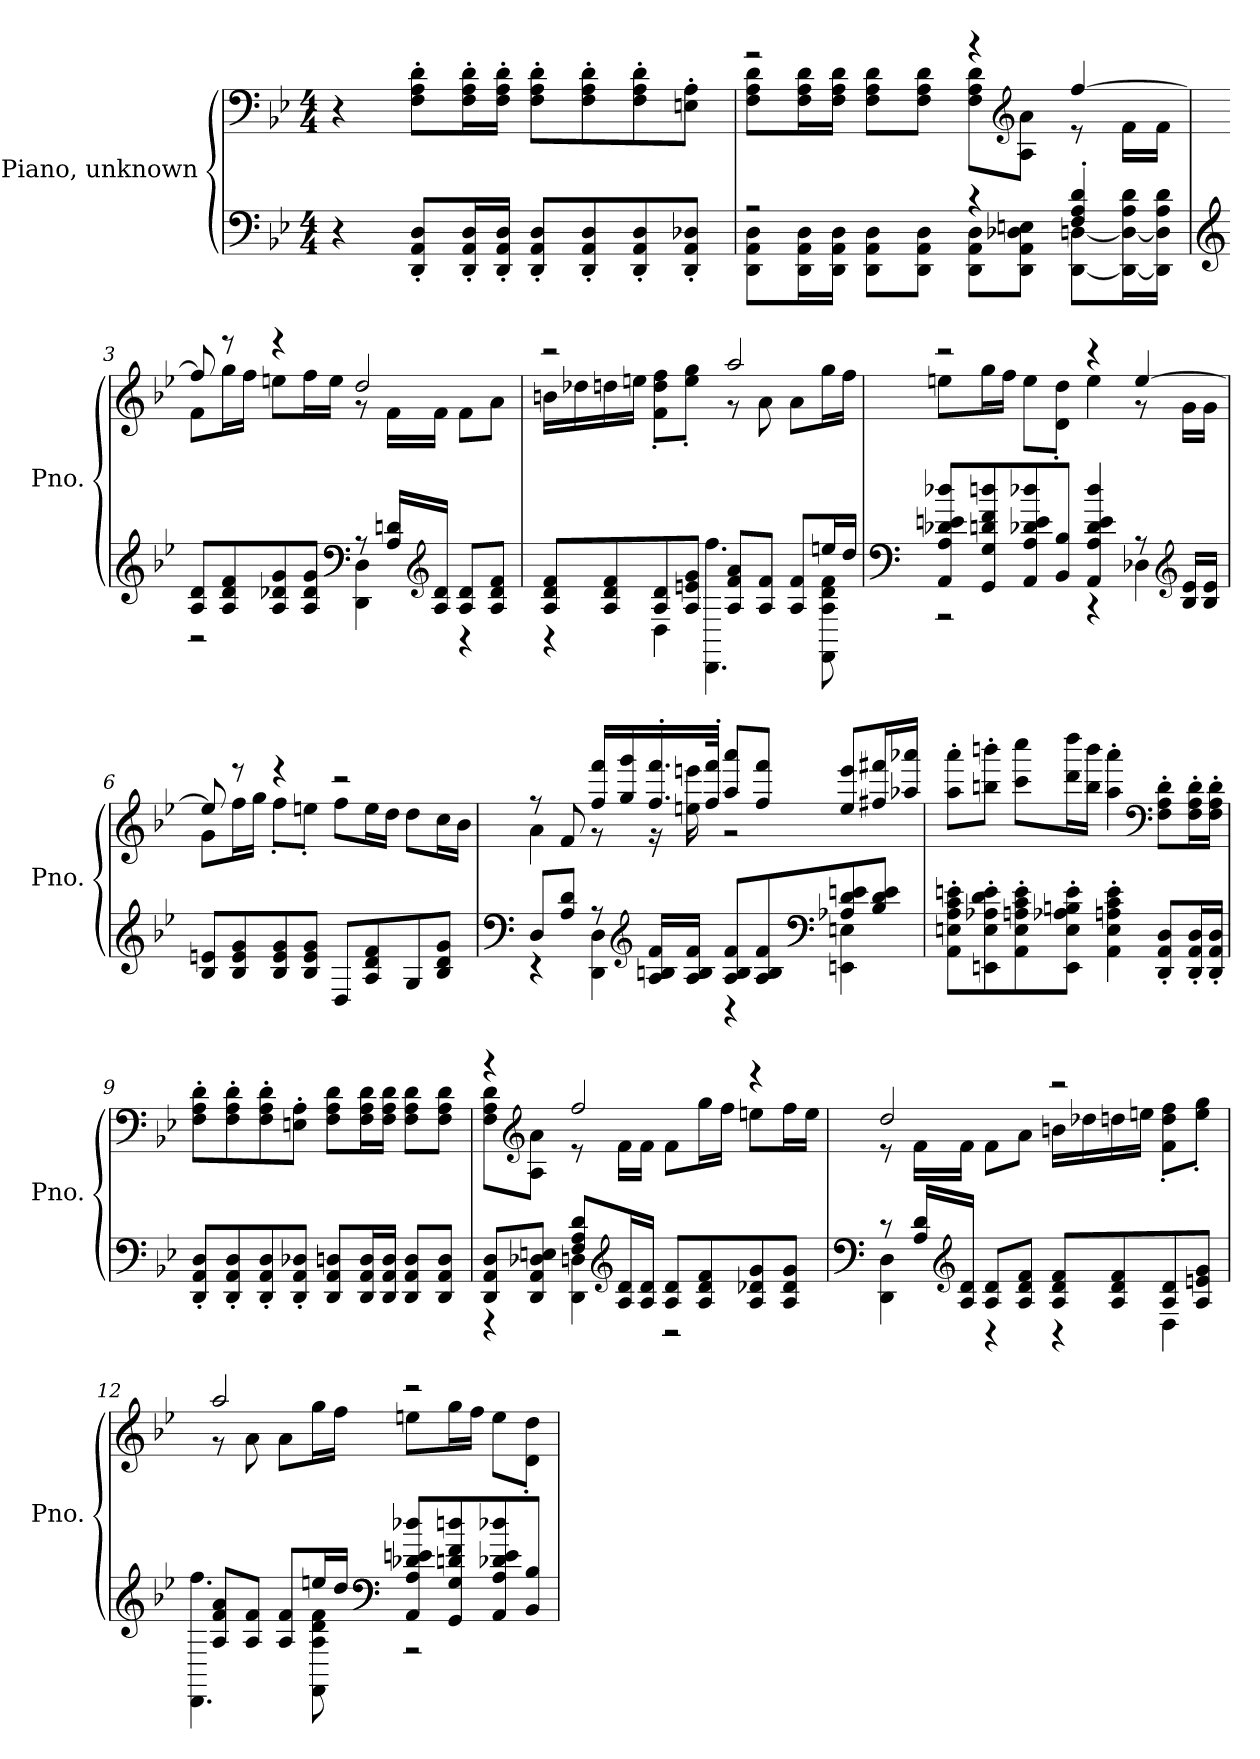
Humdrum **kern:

**kern	**kern
*part1	*part1
*staff2	*staff1
*I"Piano, unknown	*
*I'Pno.	*
*clefF4	*clefF4
*k[b-e-]	*k[b-e-]
*M4/4	*M4/4
*MM120	*MM120
=1	=1
4r	4r
8DD/' 8AA/' 8D/'L	8F\' 8A\' 8d\'L
16DD/' 16AA/' 16D/'L	16F\' 16A\' 16d\'L
16DD/' 16AA/' 16D/'JJ	16F\' 16A\' 16d\'JJ
8DD/' 8AA/' 8D/'L	8F\' 8A\' 8d\'L
8DD/' 8AA/' 8D/'	8F\' 8A\' 8d\'
8DD/' 8AA/' 8D/'	8F\' 8A\' 8d\'
8DD/' 8AA/' 8D-X/'J	8En\' 8A\'J
=2	=2
*^	*^
2r	8DD\ 8AA\ 8D\L	2r	8F\ 8A\ 8d\L
.	16DD\ 16AA\ 16D\L	.	16F\ 16A\ 16d\L
.	16DD\ 16AA\ 16D\JJ	.	16F\ 16A\ 16d\JJ
.	8DD\ 8AA\ 8D\L	.	8F\ 8A\ 8d\L
.	8DD\ 8AA\ 8D\J	.	8F\ 8A\ 8d\J
4r	8DD\ 8AA\ 8D\L	4r	8F\ 8A\ 8d\L
*	*	*clefG2	*
.	8DD\ 8AA\ 8D-X\ 8En\J	.	8A\ 8a\J
4F/' 4A/' 4d/'	[8DD\ [8Dn\L	[4ff/	8r
.	16DD\_ 16D\_ 16A\ 16d\L	.	16f\LL
.	16DD\] 16D\] 16A\ 16d\JJ	.	16f\JJ
!!LO:LB:g=z	!!
=3	=3	=3	=3
*clefG2	*	*	*
8A/ 8d/L	2r	8ff/]	8f\L
8A/ 8d/ 8f/	.	8r	16gg\L
.	.	.	16ff\JJ
8A/ 8d-X/ 8g/	.	4r	8een\L
8A/ 8d-/ 8g/J	.	.	16ff\L
.	.	.	16ee\JJ
*clefF4	*	*	*
8r	4DD\ 4D\	2dd/	8r
16A/ 16dn/LL	.	.	16f\LL
*clefG2	*	*	*
16A/ 16d/JJ	.	.	16f\JJ
8A/ 8d/L	4r	.	8f\L
8A/ 8d/ 8f/J	.	.	8a\J
=4	=4	=4	=4
8A/ 8d/ 8f/L	4r	2r	16bn\LL
.	.	.	16dd-X\
8A/ 8d/ 8f/	.	.	16ddn\
.	.	.	16een\JJ
8A/ 8d/	4D\	.	8f\' 8dd\' 8ff\'L
8A/ 8en/ 8g/J	.	.	8ee\' 8gg\'J
8A/ 8f/ 8a/L	4.DD\ 4.ff\	2aa/	8r
8A/ 8f/J	.	.	8a\
8A/ 8f/L	.	.	8a\L
16een/L	8FF\ 8A\ 8d\ 8f\	.	16gg\L
16dd/JJ	.	.	16ff\JJ
!!LO:LB:g=z	!!
=5	=5	=5	=5
*clefF4	*	*	*
8AA/ 8A/ 8d-X/ 8en/ 8dd-X/L	2r	2r	8een\L
8GG/ 8G/ 8dn/ 8f/ 8ddn/	.	.	16gg\L
.	.	.	16ff\JJ
8AA/ 8A/ 8d-X/ 8e/ 8dd-X/	.	.	8ee\L
8BB-/ 8B-/J	.	.	8d\' 8dd\'J
4AA/ 4A/ 4d-/ 4e/ 4dd-/	4r	4r	4ee\
8r	4D-X\	[4ee/	8r
*clefG2	*	*	*
16B-/ 16e/LL	.	.	16g\LL
16B-/ 16e/JJ	.	.	16g\JJ
*v	*v	*	*
=6	=6	=6
8B-/ 8en/L	8ee/]	8g\L
8B-/ 8e/ 8g/	8r	16ff\L
.	.	16gg\JJ
8B-/ 8e/ 8g/	4r	8ff'\L
8B-/ 8e/ 8g/J	.	8een'\J
8D/L	2r	8ff\L
8A/ 8d/ 8f/	.	16ee\L
.	.	16dd\JJ
8G/	.	8dd\L
8B-/ 8d/ 8g/J	.	16cc\L
.	.	16b-\JJ
!!LO:LB:g=z	!!
=7	=7	=7
*clefF4	*	*
*^	*	*
8D/L	4r	8r	4a\
8A/ 8d/J	.	8f/	.
8r	4DD\ 4D\	16ff/ 16fff/LL	8r
.	.	16gg/ 16ggg/	.
*clefG2	*	*	*
16A/ 16Bn/ 16f/LL	.	16.ff/' 16.fff/'	16r
16A/ 16B/ 16f/JJ	.	.	16een\ 16eeen\
.	.	32ff/' 32fff/'JJk	.
8A/ 8B/ 8f/L	4r	8aa/ 8aaa/L	2r
8A/ 8B/ 8f/	.	8ff/ 8fff/J	.
*clefF4	*	*	*
8A-X/ 8d/ 8en/	4EEn\ 4En\	8ee/ 8eee/L	.
8B/ 8d/ 8e/J	.	16ff#X/ 16fff#X/L	.
.	.	16aa-X/ 16aaa-X/JJ	.
*v	*v	*	*
*	*v	*v
=8	=8
8AA\' 8En\' 8A\' 8c\' 8en\'L	8aa\' 8aaa\'L
8EEn\' 8E\' 8A-X\' 8d\' 8e\'	8bbn\' 8bbbn\'J
8AA\' 8E\' 8An\' 8c\' 8e\'	8ccc\ 8cccc\L
8EE\' 8E\' 8A-X\' 8Bn\' 8e\'J	16ddd\ 16dddd\L
.	16bb\ 16bbb\JJ
4AA\' 4E\' 4An\' 4c\' 4e\'	4aa\' 4aaa\'
*	*clefF4
8DD/' 8AA/' 8D/'L	8F\' 8A\' 8d\'L
16DD/' 16AA/' 16D/'L	16F\' 16A\' 16d\'L
16DD/' 16AA/' 16D/'JJ	16F\' 16A\' 16d\'JJ
!!LO:LB:g=z
=9	=9
8DD/' 8AA/' 8D/'L	8F\' 8A\' 8d\'L
8DD/' 8AA/' 8D/'	8F\' 8A\' 8d\'
8DD/' 8AA/' 8D/'	8F\' 8A\' 8d\'
8DD/' 8AA/' 8D-X/'J	8En\' 8A\'J
8DD/ 8AA/ 8Dn/L	8F\ 8A\ 8d\L
16DD/ 16AA/ 16D/L	16F\ 16A\ 16d\L
16DD/ 16AA/ 16D/JJ	16F\ 16A\ 16d\JJ
8DD/ 8AA/ 8D/L	8F\ 8A\ 8d\L
8DD/ 8AA/ 8D/J	8F\ 8A\ 8d\J
=10	=10
*^	*^
8DD/ 8AA/ 8D/L	4r	4r	8F\ 8A\ 8d\L
*	*	*clefG2	*
8DD/ 8AA/ 8D-X/ 8En/J	.	.	8A\ 8a\J
8F/ 8A/ 8d/L	4DD\ 4Dn\	2ff/	8r
*clefG2	*	*	*
16A/ 16d/L	.	.	16f\LL
16A/ 16d/JJ	.	.	16f\JJ
8A/ 8d/L	2r	.	8f\L
8A/ 8d/ 8f/	.	.	16gg\L
.	.	.	16ff\JJ
8A/ 8d-X/ 8g/	.	4r	8een\L
8A/ 8d-/ 8g/J	.	.	16ff\L
.	.	.	16ee\JJ
!!LO:LB:g=z	!!
=11	=11	=11	=11
*clefF4	*	*	*
8r	4DD\ 4D\	2dd/	8r
16A/ 16d/LL	.	.	16f\LL
*clefG2	*	*	*
16A/ 16d/JJ	.	.	16f\JJ
8A/ 8d/L	4r	.	8f\L
8A/ 8d/ 8f/J	.	.	8a\J
8A/ 8d/ 8f/L	4r	2r	16bn\LL
.	.	.	16dd-X\
8A/ 8d/ 8f/	.	.	16ddn\
.	.	.	16een\JJ
8A/ 8d/	4D\	.	8f\' 8dd\' 8ff\'L
8A/ 8en/ 8g/J	.	.	8ee\' 8gg\'J
=12	=12	=12	=12
8A/ 8f/ 8a/L	4.DD\ 4.ff\	2aa/	8r
8A/ 8f/J	.	.	8a\
8A/ 8f/L	.	.	8a\L
16een/L	8FF\ 8A\ 8d\ 8f\	.	16gg\L
16dd/JJ	.	.	16ff\JJ
*clefF4	*	*	*
8AA/ 8A/ 8d-X/ 8en/ 8dd-X/L	2r	2r	8een\L
8GG/ 8G/ 8dn/ 8f/ 8ddn/	.	.	16gg\L
.	.	.	16ff\JJ
8AA/ 8A/ 8d-X/ 8e/ 8dd-X/	.	.	8ee\L
8BB-/ 8B-/J	.	.	8d\' 8dd\'J
*v	*v	*	*
*	*v	*v
=	=
*-	*-
